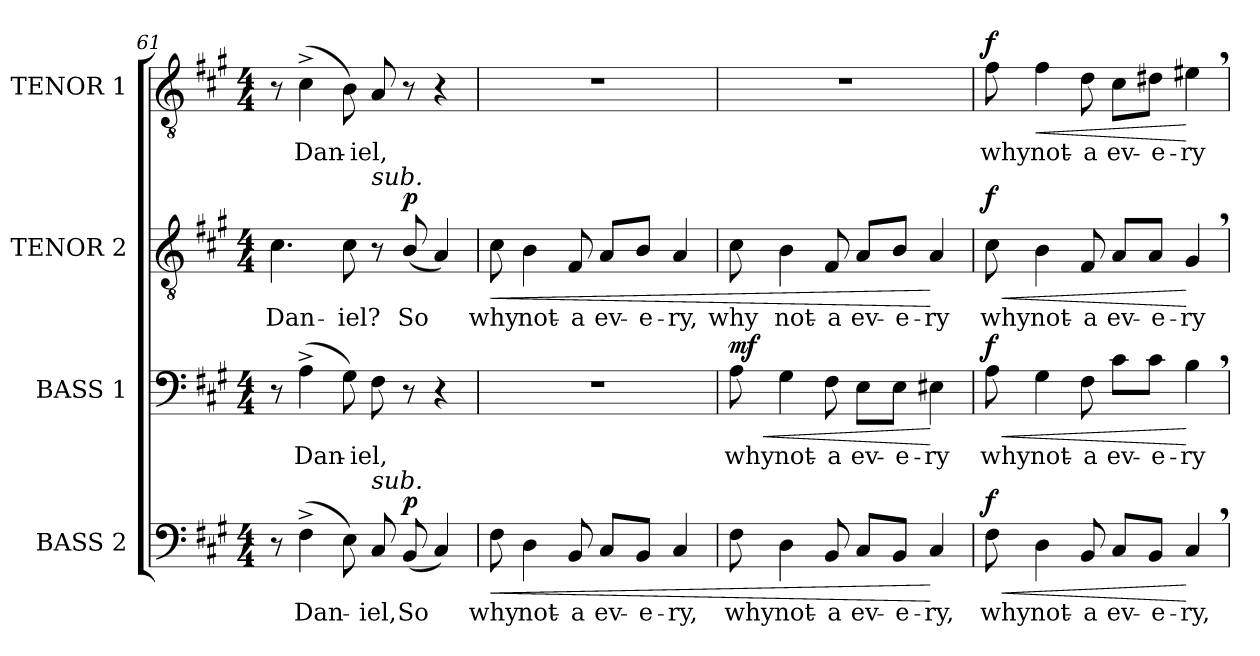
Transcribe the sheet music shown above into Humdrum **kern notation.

**kern	**text	**dynam	**kern	**text	**dynam	**kern	**text	**dynam	**kern	**text	**dynam
*part4	*part4	*part4	*part3	*part3	*part3	*part2	*part2	*part2	*part1	*part1	*part1
*staff4	*staff4	*staff4	*staff3	*staff3	*staff3	*staff2	*staff2	*staff2	*staff1	*staff1	*staff1
*I"BASS 2	*	*	*I"BASS 1	*	*	*I"TENOR 2	*	*	*I"TENOR 1	*	*
*I'B.	*	*	*I'B.	*	*	*I'T.	*	*	*I'T.	*	*
*clefF4	*	*	*clefF4	*	*	*clefGv2	*	*	*clefGv2	*	*
*	*	*	*	*	*	*ITrd7c12	*	*	*ITrd7c12	*	*
*k[f#c#g#]	*	*	*k[f#c#g#]	*	*	*k[f#c#g#]	*	*	*k[f#c#g#]	*	*
*f#:	*	*	*f#:	*	*	*f#:	*	*	*f#:	*	*
*M4/4	*	*	*M4/4	*	*	*M4/4	*	*	*M4/4	*	*
=61	=61	=61	=61	=61	=61	=61	=61	=61	=61	=61	=61
!	!	!	!	!	!	!	!LO:LY:b:color=#000000	!	!	!	!
8r	.	.	8r	.	.	4.C#i\	Dan-	.	8r	.	.
!	!LO:LY:b:color=#000000	!	!	!	!	!	!	!	!	!	!
!	!	!	!	!LO:LY:b:color=#000000	!	!	!	!	!	!	!
!	!	!	!	!	!	!	!	!	!	!LO:LY:b:color=#000000	!
(4F#^i\	Dan-	.	(4A^i\	Dan-	.	.	.	.	(4C#^i\	Dan-	.
!	!	!	!	!	!	!	!LO:LY:b:color=#000000	!	!	!	!
8Ei\)	.	.	8G#i\)	.	.	8C#i\	-iel?	.	8BBi\)	.	.
!	!LO:LY:b:color=#000000	!	!	!	!	!	!	!	!	!	!
!	!	!	!	!LO:LY:b:color=#000000	!	!	!	!	!	!	!
!	!	!	!	!	!	!LO:TX:a:i:t=sub.	!	!	!	!	!
!LO:TX:a:i:t=sub.	!	!	!	!	!	!	!	!	!	!	!
!	!	!	!	!	!	!	!	!	!	!LO:LY:b:color=#000000	!
8C#i/	-iel,	.	8F#i\	-iel,	.	8r	.	.	8AAi/	-iel,	.
!	!LO:LY:b:color=#000000	!	!	!	!	!	!	!	!	!	!
!	!	!	!	!	!	!	!LO:LY:b:color=#000000	!	!	!	!
(8BBi/	So	p	8r	.	.	(8BBi/	So	p	8r	.	.
4C#i/)	.	.	4r	.	.	4AAi/)	.	.	4r	.	.
!!LO:LB:g=z
=62	=62	=62	=62	=62	=62	=62	=62	=62	=62	=62	=62
!	!LO:LY:b:color=#000000	!LO:HP:b	!	!	!	!	!	!	!	!	!
!	!	!	!	!	!	!	!LO:LY:b:color=#000000	!LO:HP:b	!	!	!
8F#i\	why	<	1r	.	.	8C#i\	why	<	1r	.	.
!	!LO:LY:b:color=#000000	!	!	!	!	!	!	!	!	!	!
!	!	!	!	!	!	!	!LO:LY:b:color=#000000	!	!	!	!
4Di\	not-	.	.	.	.	4BBi\	not-	.	.	.	.
!	!LO:LY:b:color=#000000	!	!	!	!	!	!	!	!	!	!
!	!	!	!	!	!	!	!LO:LY:b:color=#000000	!	!	!	!
8BBi/	-a	.	.	.	.	8FF#i/	-a	.	.	.	.
!	!LO:LY:b:color=#000000	!	!	!	!	!	!	!	!	!	!
!	!	!	!	!	!	!	!LO:LY:b:color=#000000	!	!	!	!
8C#i/L	ev-	.	.	.	.	8AAi/L	ev-	.	.	.	.
!	!LO:LY:b:color=#000000	!	!	!	!	!	!	!	!	!	!
!	!	!	!	!	!	!	!LO:LY:b:color=#000000	!	!	!	!
8BBi/J	-e-	.	.	.	.	8BBi/J	-e-	.	.	.	.
!	!LO:LY:b:color=#000000	!	!	!	!	!	!	!	!	!	!
!	!	!	!	!	!	!	!LO:LY:b:color=#000000	!	!	!	!
4C#i/	-ry,	.	.	.	.	4AAi/	-ry,	.	.	.	.
=63	=63	=63	=63	=63	=63	=63	=63	=63	=63	=63	=63
!	!LO:LY:b:color=#000000	!	!	!	!	!	!	!	!	!	!
!	!	!	!	!LO:LY:b:color=#000000	!LO:HP:b	!	!	!	!	!	!
!	!	!	!	!	!	!	!LO:LY:b:color=#000000	!	!	!	!
8F#i\	why	.	8Ai\	why	< mf	8C#i\	why	.	1r	.	.
!	!LO:LY:b:color=#000000	!	!	!	!	!	!	!	!	!	!
!	!	!	!	!LO:LY:b:color=#000000	!	!	!	!	!	!	!
!	!	!	!	!	!	!	!LO:LY:b:color=#000000	!	!	!	!
4Di\	not-	.	4G#i\	not-	.	4BBi\	not-	.	.	.	.
!	!LO:LY:b:color=#000000	!	!	!	!	!	!	!	!	!	!
!	!	!	!	!LO:LY:b:color=#000000	!	!	!	!	!	!	!
!	!	!	!	!	!	!	!LO:LY:b:color=#000000	!	!	!	!
8BBi/	-a	.	8F#i\	-a	.	8FF#i/	-a	.	.	.	.
!	!LO:LY:b:color=#000000	!	!	!	!	!	!	!	!	!	!
!	!	!	!	!LO:LY:b:color=#000000	!	!	!	!	!	!	!
!	!	!	!	!	!	!	!LO:LY:b:color=#000000	!	!	!	!
8C#i/L	ev-	.	8Ei\L	ev-	.	8AAi/L	ev-	.	.	.	.
!	!LO:LY:b:color=#000000	!	!	!	!	!	!	!	!	!	!
!	!	!	!	!LO:LY:b:color=#000000	!	!	!	!	!	!	!
!	!	!	!	!	!	!	!LO:LY:b:color=#000000	!	!	!	!
8BBi/J	-e-	.	8Ei\J	-e-	.	8BBi/J	-e-	.	.	.	.
!	!LO:LY:b:color=#000000	!	!	!	!	!	!	!	!	!	!
!	!	!	!	!LO:LY:b:color=#000000	!	!	!	!	!	!	!
!	!	!	!	!	!	!	!LO:LY:b:color=#000000	!	!	!	!
4C#i/	-ry,	[	4E#Xi\	-ry	[	4AAi/	-ry	[	.	.	.
=64	=64	=64	=64	=64	=64	=64	=64	=64	=64	=64	=64
!	!LO:LY:b:color=#000000	!LO:HP:b	!	!	!	!	!	!	!	!	!
!	!	!	!	!LO:LY:b:color=#000000	!LO:HP:b	!	!	!	!	!	!
!	!	!	!	!	!	!	!LO:LY:b:color=#000000	!LO:HP:b	!	!	!
!	!	!	!	!	!	!	!	!	!	!LO:LY:b:color=#000000	!
8F#i\	why	< f	8Ai\	why	< f	8C#i\	why	< f	8F#i\	why	f
!	!LO:LY:b:color=#000000	!	!	!	!	!	!	!	!	!	!
!	!	!	!	!LO:LY:b:color=#000000	!	!	!	!	!	!	!
!	!	!	!	!	!	!	!LO:LY:b:color=#000000	!	!	!	!
!	!	!	!	!	!	!	!	!	!	!LO:LY:b:color=#000000	!LO:HP:b
4Di\	not-	.	4G#i\	not-	.	4BBi\	not-	.	4F#i\	not-	<
!	!LO:LY:b:color=#000000	!	!	!	!	!	!	!	!	!	!
!	!	!	!	!LO:LY:b:color=#000000	!	!	!	!	!	!	!
!	!	!	!	!	!	!	!LO:LY:b:color=#000000	!	!	!	!
!	!	!	!	!	!	!	!	!	!	!LO:LY:b:color=#000000	!
8BBi/	-a	.	8F#i\	-a	.	8FF#i/	-a	.	8Di\	-a	.
!	!LO:LY:b:color=#000000	!	!	!	!	!	!	!	!	!	!
!	!	!	!	!LO:LY:b:color=#000000	!	!	!	!	!	!	!
!	!	!	!	!	!	!	!LO:LY:b:color=#000000	!	!	!	!
!	!	!	!	!	!	!	!	!	!	!LO:LY:b:color=#000000	!
8C#i/L	ev-	.	8c#i\L	ev-	.	8AAi/L	ev-	.	8C#i\L	ev-	.
!	!LO:LY:b:color=#000000	!	!	!	!	!	!	!	!	!	!
!	!	!	!	!LO:LY:b:color=#000000	!	!	!	!	!	!	!
!	!	!	!	!	!	!	!LO:LY:b:color=#000000	!	!	!	!
!	!	!	!	!	!	!	!	!	!	!LO:LY:b:color=#000000	!
8BBi/J	-e-	.	8c#i\J	-e-	.	8AAi/J	-e-	.	8D#Xi\J	-e-	.
!	!LO:LY:b:color=#000000	!	!	!	!	!	!	!	!	!	!
!	!	!	!	!LO:LY:b:color=#000000	!	!	!	!	!	!	!
!	!	!	!	!	!	!	!LO:LY:b:color=#000000	!	!	!	!
!	!	!	!	!	!	!	!	!	!	!LO:LY:b:color=#000000	!
4C#,i/	-ry,	[	4B,i\	-ry	[	4GG#,i/	-ry	[	4E#X,i\	-ry	[
=	=	=	=	=	=	=	=	=	=	=	=
*-	*-	*-	*-	*-	*-	*-	*-	*-	*-	*-	*-
